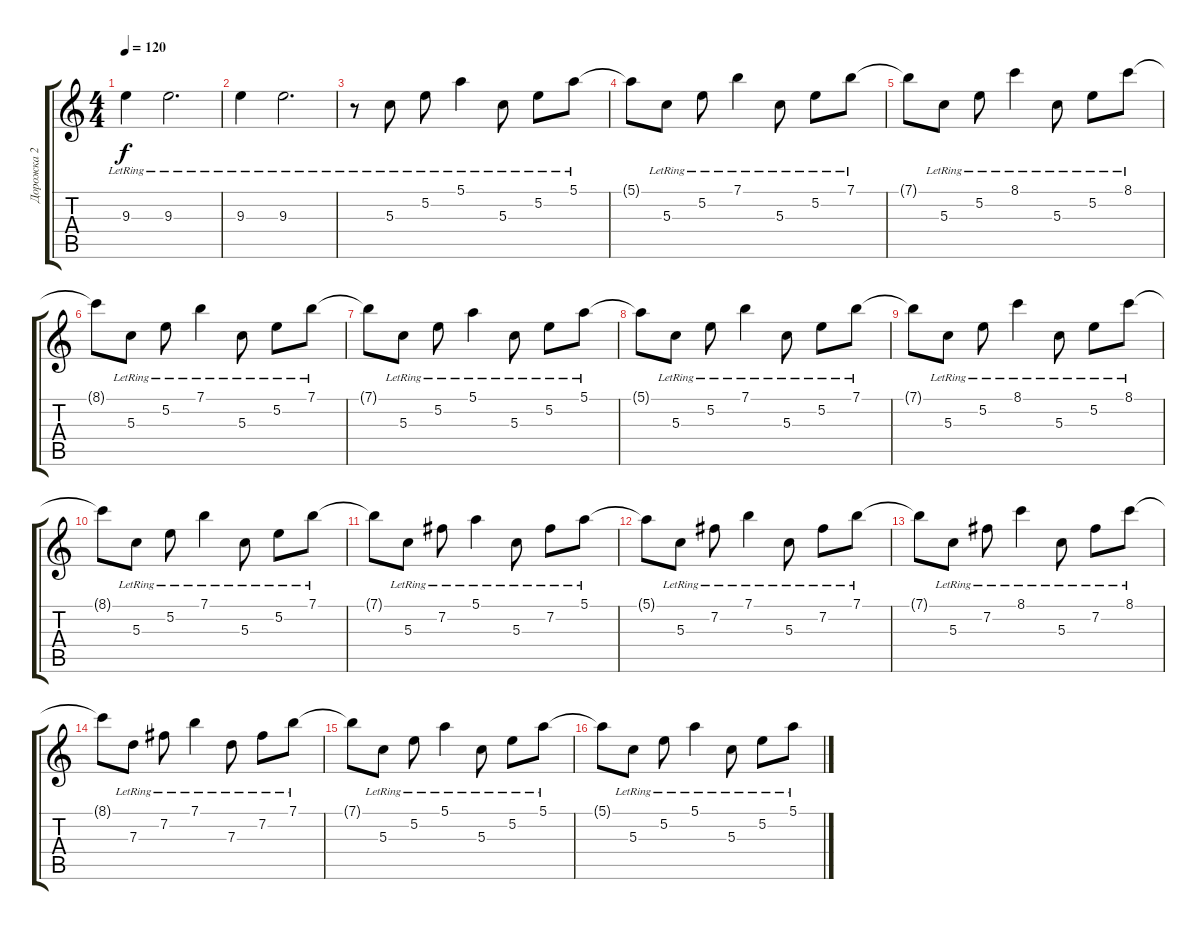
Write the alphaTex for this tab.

\track ("Дорожка 2" "Дорожка 2") {instrument acousticguitarsteel}
\staff {score tabs}
\tuning (E4 B3 G3 D3 A2 E2) {hide}
\ts (4 4)
\tempo 120
\clef g2
\ks c
9.3{lr}.4{dy f} 9.3{lr}.2{d volume 11} |
9.3{lr}.4{volume 12} 9.3{lr}.2{d volume 11} |
r.8 5.3{lr}.8{volume 10} 5.2{lr}.8 5.1{lr}.4 5.3{lr}.8 5.2{lr}.8 5.1{lr}.8 |
5.1{t}.8 5.3{lr}.8 5.2{lr}.8 7.1{lr}.4 5.3{lr}.8 5.2{lr}.8 7.1{lr}.8 |
7.1{t}.8 5.3{lr}.8 5.2{lr}.8 8.1{lr}.4 5.3{lr}.8 5.2{lr}.8 8.1{lr}.8 |
8.1{t}.8 5.3{lr}.8 5.2{lr}.8 7.1{lr}.4 5.3{lr}.8 5.2{lr}.8 7.1{lr}.8 |
7.1{t}.8 5.3{lr}.8 5.2{lr}.8 5.1{lr}.4 5.3{lr}.8 5.2{lr}.8 5.1{lr}.8 |
5.1{t}.8 5.3{lr}.8 5.2{lr}.8 7.1{lr}.4 5.3{lr}.8 5.2{lr}.8 7.1{lr}.8 |
7.1{t}.8 5.3{lr}.8 5.2{lr}.8 8.1{lr}.4 5.3{lr}.8 5.2{lr}.8 8.1{lr}.8 |
8.1{t}.8 5.3{lr}.8 5.2{lr}.8 7.1{lr}.4 5.3{lr}.8 5.2{lr}.8 7.1{lr}.8 |
7.1{t}.8 5.3{lr}.8 7.2{lr}.8 5.1{lr}.4 5.3{lr}.8 7.2{lr}.8 5.1{lr}.8 |
5.1{t}.8 5.3{lr}.8 7.2{lr}.8 7.1{lr}.4 5.3{lr}.8 7.2{lr}.8 7.1{lr}.8 |
7.1{t}.8 5.3{lr}.8 7.2{lr}.8 8.1{lr}.4 5.3{lr}.8 7.2{lr}.8 8.1{lr}.8 |
8.1{t}.8 7.3{lr}.8 7.2{lr}.8 7.1{lr}.4 7.3{lr}.8 7.2{lr}.8 7.1{lr}.8 |
7.1{t}.8 5.3{lr}.8 5.2{lr}.8 5.1{lr}.4 5.3{lr}.8 5.2{lr}.8 5.1{lr}.8 |
5.1{t}.8 5.3{lr}.8 5.2{lr}.8 5.1{lr}.4 5.3{lr}.8 5.2{lr}.8 5.1{lr}.8
